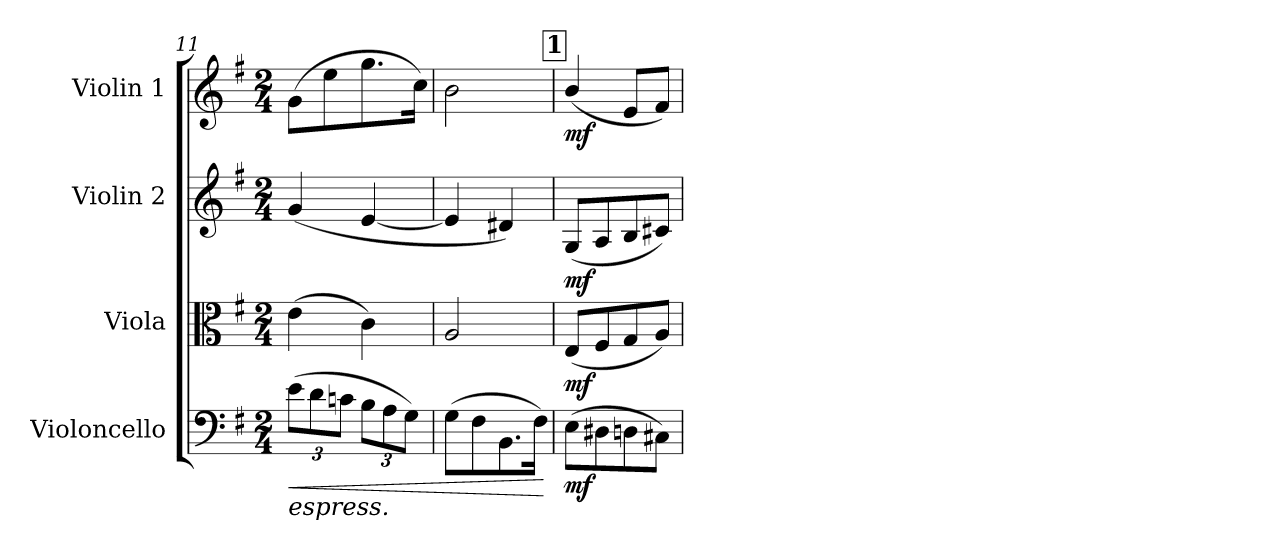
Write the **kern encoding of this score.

**kern	**dynam	**kern	**dynam	**kern	**dynam	**kern	**dynam
*part4	*part4	*part3	*part3	*part2	*part2	*part1	*part1
*staff4	*staff4	*staff3	*staff3	*staff2	*staff2	*staff1	*staff1
*I"Violoncello	*	*I"Viola	*	*I"Violin 2	*	*I"Violin 1	*
*I'Vc	*	*I'Vla	*	*I'Vln	*	*I'Vln	*
*clefF4	*	*clefC3	*	*clefG2	*	*clefG2	*
*k[f#]	*	*k[f#]	*	*k[f#]	*	*k[f#]	*
*M2/4	*	*M2/4	*	*M2/4	*	*M2/4	*
*Xbrackettup	*	*	*	*	*	*	*
=11	=11	=11	=11	=11	=11	=11	=11
!LO:TX:b:i:t=espress.	!	!	!	!	!	!	!
!	!LO:HP:b	!	!	!	!	!	!
(12e\L	<	(4e\	.	(4g/	.	(8g\L	.
12d\	.	.	.	.	.	.	.
.	.	.	.	.	.	8ee\	.
12cn\J	.	.	.	.	.	.	.
12B\L	.	4c\)	.	[4e/	.	8.gg\	.
12A\	.	.	.	.	.	.	.
12G\J)	.	.	.	.	.	.	.
.	.	.	.	.	.	16cc\Jk)	.
=12	=12	=12	=12	=12	=12	=12	=12
*	*	*^	*	*	*	*^	*
(8G\L	.	2A/	4ryy	.	4e/]	.	2b\	4ryy	.
8F#\	.	.	.	.	.	.	.	.	.
8.BB\	.	.	4ryy	.	4d#X/)	.	.	4ryy	.
16F#\Jk)	.	.	.	.	.	.	.	.	.
*	*	*v	*v	*	*	*	*v	*v	*
.	[	.	.	.	.	.	.
!!LO:REH:place=s1:a:B:cj:fs=14:t=1
=13	=13	=13	=13	=13	=13	=13	=13
!	!LO:DY:b	!	!LO:DY:b	!	!LO:DY:b	!	!LO:DY:b
(8E\L	mf	(8E/L	mf	(8G/L	mf	(4b/	mf
8D#X\	.	8F#/	.	8A/	.	.	.
8Dn\	.	8G/	.	8B/	.	8e/L	.
8C#X\J)	.	8A/J)	.	8c#X/J)	.	8f#/J)	.
=	=	=	=	=	=	=	=
*-	*-	*-	*-	*-	*-	*-	*-
